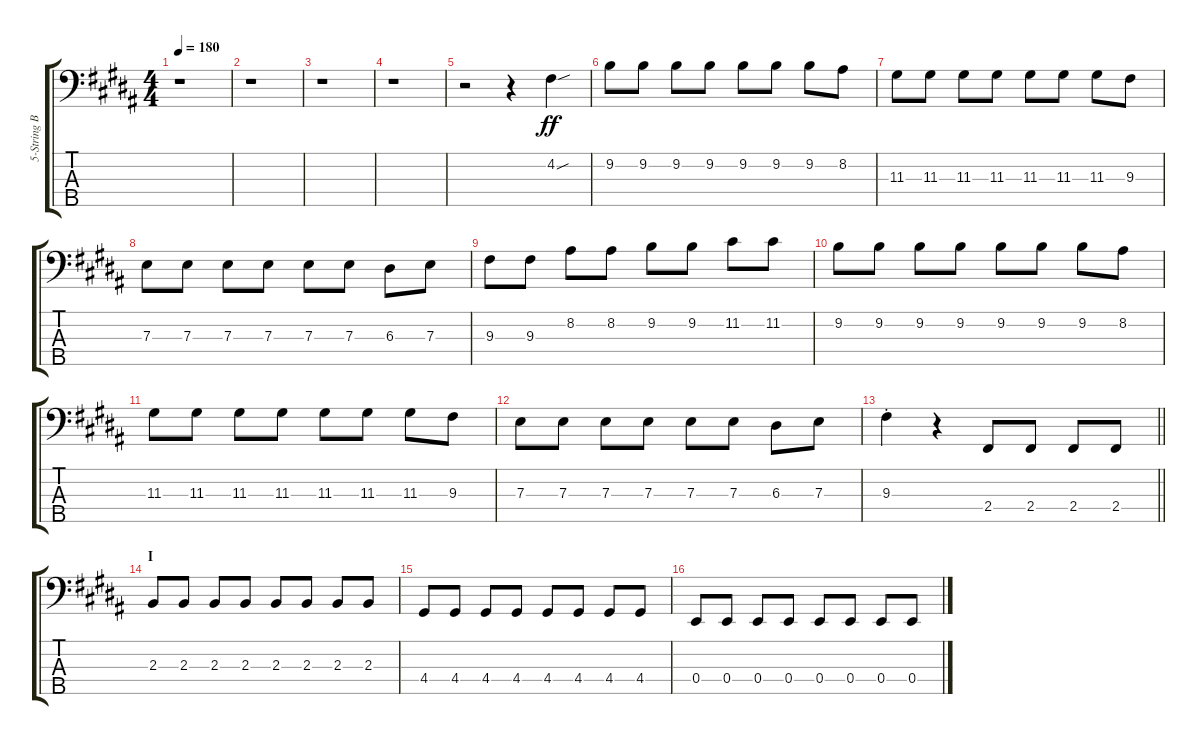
\track ("5-String Bass" "5-String B") {instrument electricbassfinger}
\staff {score tabs}
\tuning (G2 D2 A1 E1 A0) {hide}
\ts (4 4)
\tempo 180
\clef f4
\ks b
r.1{dy ff} |
r.1 |
r.1 |
r.1 |
r.2 r.4 4.2{sou}.4 |
9.2.8 9.2.8 9.2.8 9.2.8 9.2.8 9.2.8 9.2.8 8.2.8 |
11.3.8 11.3.8 11.3.8 11.3.8 11.3.8 11.3.8 11.3.8 9.3.8 |
7.3.8 7.3.8 7.3.8 7.3.8 7.3.8 7.3.8 6.3.8 7.3.8 |
9.3.8 9.3.8 8.2.8 8.2.8 9.2.8 9.2.8 11.2.8 11.2.8 |
9.2.8 9.2.8 9.2.8 9.2.8 9.2.8 9.2.8 9.2.8 8.2.8 |
11.3.8 11.3.8 11.3.8 11.3.8 11.3.8 11.3.8 11.3.8 9.3.8 |
7.3.8 7.3.8 7.3.8 7.3.8 7.3.8 7.3.8 6.3.8 7.3.8 |
\barLineRight lightlight
9.3{st}.4 r.4 2.4.8 2.4.8 2.4.8 2.4.8 |
\section ("" "I")
2.3.8 2.3.8 2.3.8 2.3.8 2.3.8 2.3.8 2.3.8 2.3.8 |
4.4.8 4.4.8 4.4.8 4.4.8 4.4.8 4.4.8 4.4.8 4.4.8 |
0.4.8 0.4.8 0.4.8 0.4.8 0.4.8 0.4.8 0.4.8 0.4.8
